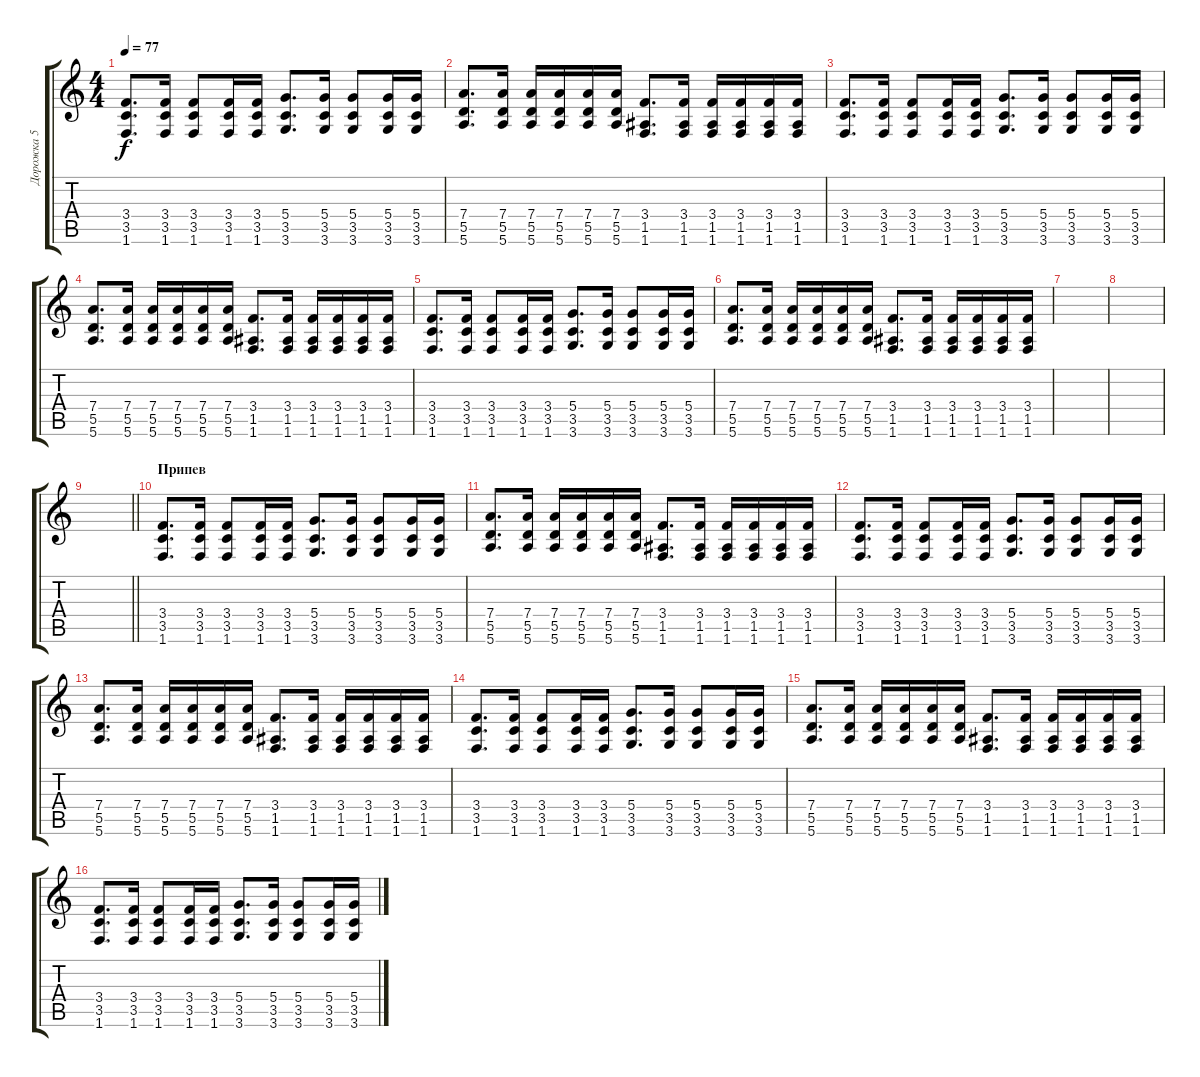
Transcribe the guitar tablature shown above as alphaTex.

\track ("Дорожка 5" "Дорожка 5") {instrument distortionguitar}
\staff {score tabs}
\tuning (E4 B3 G3 D3 A2 E2) {hide}
\ts (4 4)
\tempo 77
\clef g2
\ks c
(3.4 3.5 1.6).8{d dy f} (3.4 3.5 1.6).16 (3.4 3.5 1.6).8 (3.4 3.5 1.6).16 (3.4 3.5 1.6).16 (5.4 3.5 3.6).8{d} (5.4 3.5 3.6).16 (5.4 3.5 3.6).8 (5.4 3.5 3.6).16 (5.4 3.5 3.6).16 |
(7.4 5.5 5.6).8{d} (7.4 5.5 5.6).16 (7.4 5.5 5.6).16 (7.4 5.5 5.6).16 (7.4 5.5 5.6).16 (7.4 5.5 5.6).16 (3.4 1.5 1.6).8{d} (3.4 1.5 1.6).16 (3.4 1.5 1.6).16 (3.4 1.5 1.6).16 (3.4 1.5 1.6).16 (3.4 1.5 1.6).16 |
(3.4 3.5 1.6).8{d} (3.4 3.5 1.6).16 (3.4 3.5 1.6).8 (3.4 3.5 1.6).16 (3.4 3.5 1.6).16 (5.4 3.5 3.6).8{d} (5.4 3.5 3.6).16 (5.4 3.5 3.6).8 (5.4 3.5 3.6).16 (5.4 3.5 3.6).16 |
(7.4 5.5 5.6).8{d} (7.4 5.5 5.6).16 (7.4 5.5 5.6).16 (7.4 5.5 5.6).16 (7.4 5.5 5.6).16 (7.4 5.5 5.6).16 (3.4 1.5 1.6).8{d} (3.4 1.5 1.6).16 (3.4 1.5 1.6).16 (3.4 1.5 1.6).16 (3.4 1.5 1.6).16 (3.4 1.5 1.6).16 |
(3.4 3.5 1.6).8{d} (3.4 3.5 1.6).16 (3.4 3.5 1.6).8 (3.4 3.5 1.6).16 (3.4 3.5 1.6).16 (5.4 3.5 3.6).8{d} (5.4 3.5 3.6).16 (5.4 3.5 3.6).8 (5.4 3.5 3.6).16 (5.4 3.5 3.6).16 |
(7.4 5.5 5.6).8{d} (7.4 5.5 5.6).16 (7.4 5.5 5.6).16 (7.4 5.5 5.6).16 (7.4 5.5 5.6).16 (7.4 5.5 5.6).16 (3.4 1.5 1.6).8{d} (3.4 1.5 1.6).16 (3.4 1.5 1.6).16 (3.4 1.5 1.6).16 (3.4 1.5 1.6).16 (3.4 1.5 1.6).16 |
|
|
\barLineRight lightlight
|
\section ("" "Припев")
(3.4 3.5 1.6).8{d} (3.4 3.5 1.6).16 (3.4 3.5 1.6).8 (3.4 3.5 1.6).16 (3.4 3.5 1.6).16 (5.4 3.5 3.6).8{d} (5.4 3.5 3.6).16 (5.4 3.5 3.6).8 (5.4 3.5 3.6).16 (5.4 3.5 3.6).16 |
(7.4 5.5 5.6).8{d} (7.4 5.5 5.6).16 (7.4 5.5 5.6).16 (7.4 5.5 5.6).16 (7.4 5.5 5.6).16 (7.4 5.5 5.6).16 (3.4 1.5 1.6).8{d} (3.4 1.5 1.6).16 (3.4 1.5 1.6).16 (3.4 1.5 1.6).16 (3.4 1.5 1.6).16 (3.4 1.5 1.6).16 |
(3.4 3.5 1.6).8{d} (3.4 3.5 1.6).16 (3.4 3.5 1.6).8 (3.4 3.5 1.6).16 (3.4 3.5 1.6).16 (5.4 3.5 3.6).8{d} (5.4 3.5 3.6).16 (5.4 3.5 3.6).8 (5.4 3.5 3.6).16 (5.4 3.5 3.6).16 |
(7.4 5.5 5.6).8{d} (7.4 5.5 5.6).16 (7.4 5.5 5.6).16 (7.4 5.5 5.6).16 (7.4 5.5 5.6).16 (7.4 5.5 5.6).16 (3.4 1.5 1.6).8{d} (3.4 1.5 1.6).16 (3.4 1.5 1.6).16 (3.4 1.5 1.6).16 (3.4 1.5 1.6).16 (3.4 1.5 1.6).16 |
(3.4 3.5 1.6).8{d} (3.4 3.5 1.6).16 (3.4 3.5 1.6).8 (3.4 3.5 1.6).16 (3.4 3.5 1.6).16 (5.4 3.5 3.6).8{d} (5.4 3.5 3.6).16 (5.4 3.5 3.6).8 (5.4 3.5 3.6).16 (5.4 3.5 3.6).16 |
(7.4 5.5 5.6).8{d} (7.4 5.5 5.6).16 (7.4 5.5 5.6).16 (7.4 5.5 5.6).16 (7.4 5.5 5.6).16 (7.4 5.5 5.6).16 (3.4 1.5 1.6).8{d} (3.4 1.5 1.6).16 (3.4 1.5 1.6).16 (3.4 1.5 1.6).16 (3.4 1.5 1.6).16 (3.4 1.5 1.6).16 |
(3.4 3.5 1.6).8{d} (3.4 3.5 1.6).16 (3.4 3.5 1.6).8 (3.4 3.5 1.6).16 (3.4 3.5 1.6).16 (5.4 3.5 3.6).8{d} (5.4 3.5 3.6).16 (5.4 3.5 3.6).8 (5.4 3.5 3.6).16 (5.4 3.5 3.6).16
